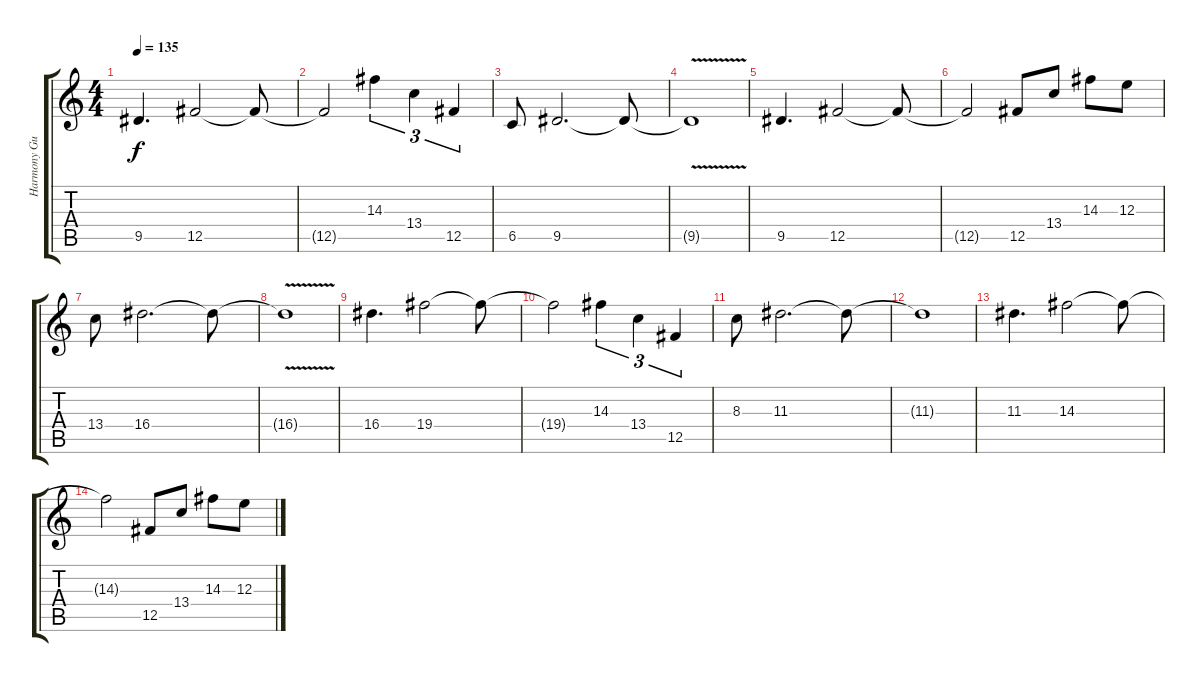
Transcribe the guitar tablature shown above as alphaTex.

\track ("Harmony Guitar" "Harmony Gu") {instrument overdrivenguitar}
\staff {score tabs}
\tuning (Db4 Ab3 E3 B2 Gb2 B1) {hide}
\ts (4 4)
\tempo 135
\clef g2
\ks c
9.5.4{d dy f} 12.5.2 12.5{t}.8 |
12.5{t}.2 14.3.4{tu (3 2)} 13.4.4{tu (3 2)} 12.5.4{tu (3 2)} |
6.5.8 9.5.2{d} 9.5{t}.8 |
9.5{v t}.1 |
9.5.4{d} 12.5.2 12.5{t}.8 |
12.5{t}.2 12.5.8 13.4.8 14.3.8 12.3.8 |
13.4.8 16.4.2{d} 16.4{t}.8 |
16.4{v t}.1 |
16.4.4{d} 19.4.2 19.4{t}.8 |
19.4{t}.2 14.3.4{tu (3 2)} 13.4.4{tu (3 2)} 12.5.4{tu (3 2)} |
8.3.8 11.3.2{d} 11.3{t}.8 |
11.3{t}.1 |
11.3.4{d} 14.3.2 14.3{t}.8 |
14.3{t}.2 12.5.8 13.4.8 14.3.8 12.3.8
